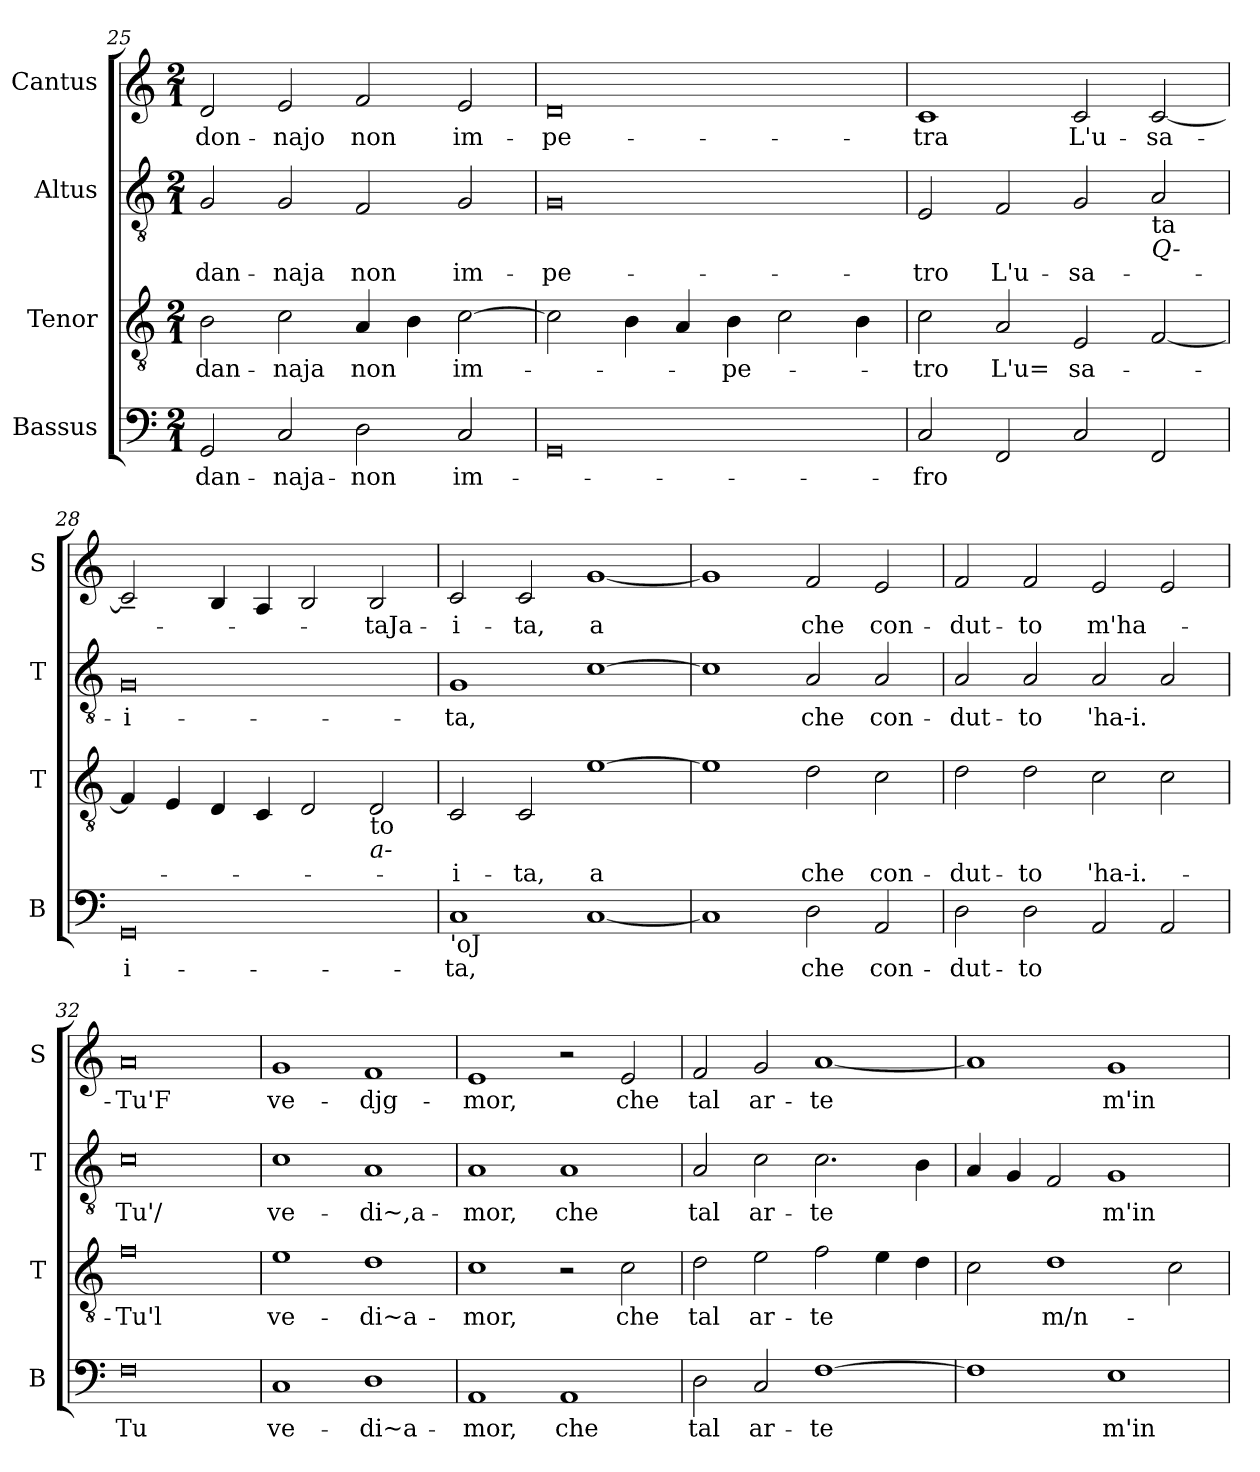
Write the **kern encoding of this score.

**kern	**text	**kern	**text	**kern	**text	**kern	**text
*part4	*part4	*part3	*part3	*part2	*part2	*part1	*part1
*staff4	*staff4	*staff3	*staff3	*staff2	*staff2	*staff1	*staff1
*I"Bassus	*	*I"Tenor	*	*I"Altus	*	*I"Cantus	*
*I'B	*	*I'T	*	*I'T	*	*I'S	*
*clefF4	*	*clefGv2	*	*clefGv2	*	*clefG2	*
*	*	*ITrd7c12	*	*ITrd7c12	*	*	*
*k[]	*	*k[]	*	*k[]	*	*k[]	*
*M2/1	*	*M2/1	*	*M2/1	*	*M2/1	*
=25	=25	=25	=25	=25	=25	=25	=25
!	!LO:LY:b	!	!LO:LY:b	!	!LO:LY:b	!	!LO:LY:b
2GG/	dan-	2BB\	dan-	2GG/	dan--	2d/	don-
!	!LO:LY:b	!	!LO:LY:b	!	!LO:LY:b	!	!LO:LY:b
2C/	naja-	2C\	naja	2GG/	naja	2e/	najo
!	!LO:LY:b	!	!LO:LY:b	!	!LO:LY:b	!	!LO:LY:b
2D\	non	4AA/	non	2FF/	non	2f/	non
.	.	4BB\	.	.	.	.	.
!	!LO:LY:b	!	!LO:LY:b	!	!LO:LY:b	!	!LO:LY:b
2C/	im-	[2C\	im-	2GG/	im-	2e/	im-
!!LO:LB:g=z
=26	=26	=26	=26	=26	=26	=26	=26
!	!	!	!	!	!LO:LY:b	!	!LO:LY:b
0GG	.	2C\]	.	0GG	pe-	0d	pe-
.	.	4BB\	.	.	.	.	.
.	.	4AA/	.	.	.	.	.
!	!	!	!LO:LY:b	!	!	!	!
.	.	4BB\	pe-	.	.	.	.
.	.	2C\	.	.	.	.	.
.	.	4BB\	.	.	.	.	.
=27	=27	=27	=27	=27	=27	=27	=27
!	!LO:LY:b	!	!LO:LY:b	!	!LO:LY:b	!	!LO:LY:b
2C/	fro	2C\	tro	2EE/	tro	1c	tra
!	!	!	!LO:LY:b	!	!LO:LY:b	!	!
2FF/	.	2AA/	L'u=	2FF/	L'u-	.	.
!	!	!	!LO:LY:b	!	!LO:LY:b	!	!LO:LY:b
2C/	.	2EE/	sa-	2GG/	sa-	2c/	L'u-
!	!	!	!	!LO:TX:b:t=ta	!	!	!
!	!	!	!	!LO:TX:b:i:t=Q-	!	!	!
!	!	!	!	!	!	!	!LO:LY:b
2FF/	.	[2FF/	.	2AA/	.	[2c/	sa-
=28	=28	=28	=28	=28	=28	=28	=28
!	!LO:LY:b	!	!	!	!LO:LY:b	!	!
0GG	i-	4FF/]	.	0GG	i-	2c~/]	.
.	.	4EE/	.	.	.	.	.
.	.	4DD/	.	.	.	4B/	.
.	.	4CC/	.	.	.	4A/	.
.	.	2DD/	.	.	.	2B/	.
!	!	!LO:TX:b:t=to	!	!	!	!	!
!	!	!LO:TX:b:i:t=a-	!	!	!	!	!
!	!	!	!	!	!	!	!LO:LY:b
.	.	2DD/	.	.	.	2B/	taJa-
=29	=29	=29	=29	=29	=29	=29	=29
!LO:TX:b:t='oJ	!	!	!	!	!	!	!
!	!LO:LY:b	!	!LO:LY:b	!	!LO:LY:b	!	!LO:LY:b
1C	ta,	2CC/	i-	1GG	ta,	2c/	i--
!	!	!	!LO:LY:b	!	!	!	!LO:LY:b
.	.	2CC/	ta,	.	.	2c/	ta,
!	!	!	!LO:LY:b	!	!	!	!LO:LY:b
[1C	.	[1E	a	[1C	.	[1g	a
!!LO:PB:g=z
=30	=30	=30	=30	=30	=30	=30	=30
1C]	.	1E]	.	1C]	.	1g]	.
!	!LO:LY:b	!	!LO:LY:b	!	!LO:LY:b	!	!LO:LY:b
2D\	che	2D\	che	2AA/	che	2f/	che
!	!LO:LY:b	!	!LO:LY:b	!	!LO:LY:b	!	!LO:LY:b
2AA/	con-	2C\	con-	2AA/	con-	2e/	con-
=31	=31	=31	=31	=31	=31	=31	=31
!	!LO:LY:b	!	!LO:LY:b	!	!LO:LY:b	!	!LO:LY:b
2D\	dut-	2D\	dut-	2AA/	dut-	2f/	dut-
!	!LO:LY:b	!	!LO:LY:b	!	!LO:LY:b	!	!LO:LY:b
2D\	to	2D\	to	2AA/	to	2f/	to
!	!	!	!LO:LY:b	!	!LO:LY:b	!	!LO:LY:b
2AA/	.	2C\	'ha-i.-	2AA/	'ha-i.	2e/	m'ha-
2AA/	.	2C\	.	2AA/	.	2e/	.
=32	=32	=32	=32	=32	=32	=32	=32
!	!LO:LY:b	!	!LO:LY:b	!	!LO:LY:b	!	!LO:LY:b
0F	Tu	0F	Tu'l	0C	Tu'/	0a	Tu'F
=33	=33	=33	=33	=33	=33	=33	=33
!	!LO:LY:b	!	!LO:LY:b	!	!LO:LY:b	!	!LO:LY:b
1C	ve-	1E	ve-	1C	ve-	1g	ve-
!	!LO:LY:b	!	!LO:LY:b	!	!LO:LY:b	!	!LO:LY:b
1D	di~a-	1D	di~a-	1AA	di~,a-	1f	djg-
=34	=34	=34	=34	=34	=34	=34	=34
!	!LO:LY:b	!	!LO:LY:b	!	!LO:LY:b	!	!LO:LY:b
1AA	mor,	1C	mor,	1AA	mor,	1e	mor,
!	!LO:LY:b	!	!	!	!LO:LY:b	!	!
1AA	che	2r	.	1AA	che	2r	.
!	!	!	!LO:LY:b	!	!	!	!LO:LY:b
.	.	2C\	che	.	.	2e/	che
!!LO:LB:g=z
=35	=35	=35	=35	=35	=35	=35	=35
!	!LO:LY:b	!	!LO:LY:b	!	!LO:LY:b	!	!LO:LY:b
2D\	tal	2D\	tal	2AA/	tal	2f/	tal
!	!LO:LY:b	!	!LO:LY:b	!	!LO:LY:b	!	!LO:LY:b
2C/	ar-	2E\	ar-	2C\	ar-	2g/	ar-
!	!LO:LY:b	!	!LO:LY:b	!	!LO:LY:b	!	!LO:LY:b
[1F	te	2F\	te	2.C\	te	[1a	te
.	.	4E\	.	.	.	.	.
.	.	4D\	.	4BB\	.	.	.
=36	=36	=36	=36	=36	=36	=36	=36
1F]	.	2C\	.	4AA/	.	1a]	.
.	.	.	.	4GG/	.	.	.
!	!	!	!LO:LY:b	!	!	!	!
.	.	1D	m/n-	2FF/	.	.	.
!	!LO:LY:b	!	!	!	!LO:LY:b	!	!LO:LY:b
1E	m'in-	.	.	1GG	m'in-	1g	m'in-
.	.	2C\	.	.	.	.	.
=	=	=	=	=	=	=	=
*-	*-	*-	*-	*-	*-	*-	*-
